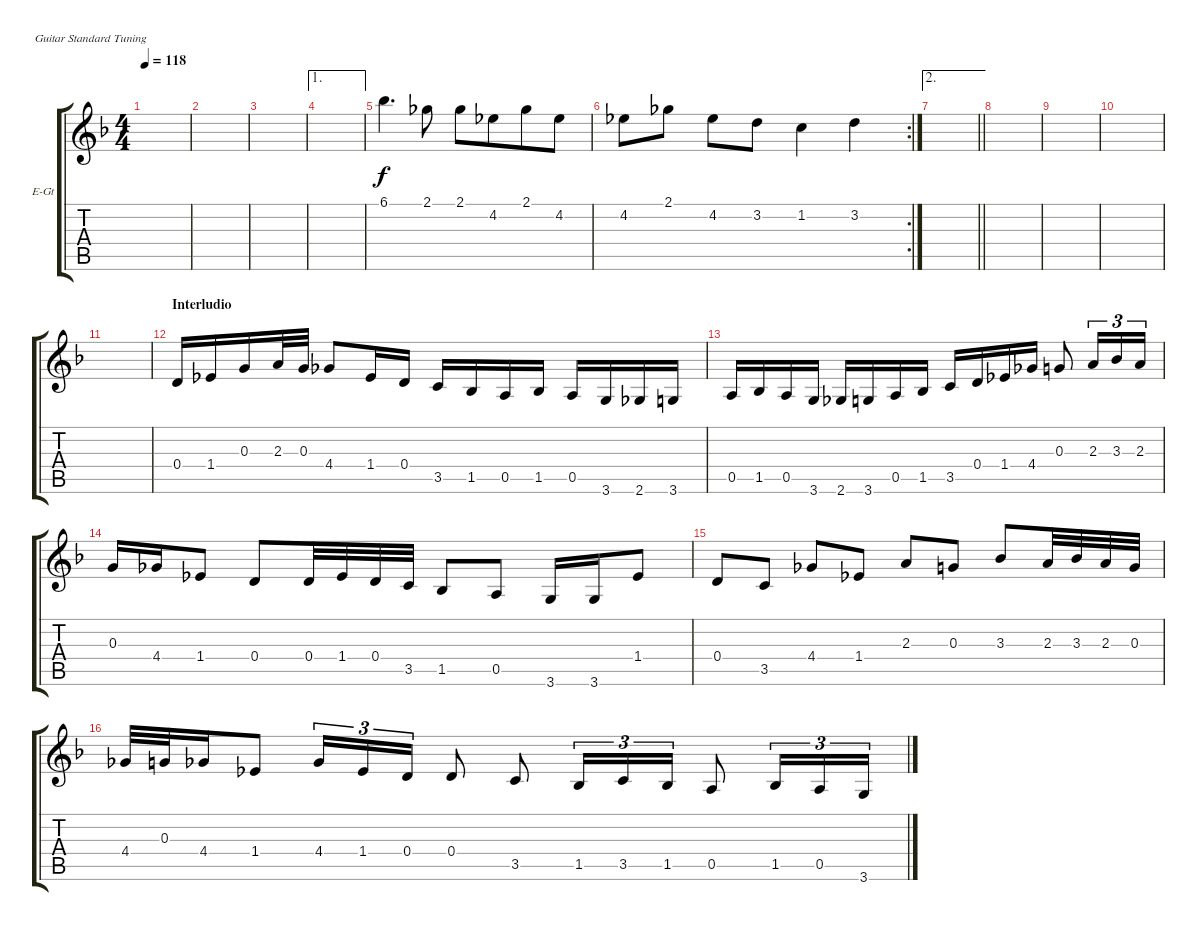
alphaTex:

\defaultSystemsLayout 4
\bracketExtendMode groupsimilarinstruments
\firstSystemTrackNameOrientation horizontal
\otherSystemsTrackNameOrientation horizontal
\track ("Electric Guitar" "E-Gt") {instrument overdrivenguitar}
\staff {score tabs}
\tuning (E4 B3 G3 D3 A2 E2)
\ts (4 4)
\tempo 118
\clef g2
\ks f
|
|
|
\ae 1
|
6.1.4{d} 2.1.8 2.1.8 4.2.8{beam merge} 2.1.8 4.2.8 |
\rc 2
4.2.8 2.1.8 4.2.8 3.2.8 1.2.4 3.2.4 |
\ae 2
\barLineRight lightlight
|
|
|
|
|
\section ("" "Interludio")
0.4.16 1.4.16 0.3.16 2.3.32 0.3.32 4.4.8 1.4.16 0.4.16 3.5.16 1.5.16 0.5.16 1.5.16 0.5.16 3.6.16 2.6.16 3.6.16 |
0.5.16 1.5.16 0.5.16 3.6.16 2.6.16 3.6.16 0.5.16 1.5.16 3.5.16 0.4.16 1.4.16 4.4.16 0.3.8 2.3.16{tu (3 2)} 3.3.16{tu (3 2)} 2.3.16{tu (3 2)} |
0.3.16 4.4.16 1.4.8 0.4.8 0.4.32 1.4.32 0.4.32 3.5.32 1.5.8 0.5.8 3.6.16 3.6.16 1.4.8 |
0.4.8 3.5.8 4.4.8 1.4.8 2.3.8 0.3.8 3.3.8 2.3.32 3.3.32 2.3.32 0.3.32 |
4.4.32 0.3.32 4.4.16 1.4.8 4.4.16{tu (3 2)} 1.4.16{tu (3 2)} 0.4.16{tu (3 2)} 0.4.8 3.5.8 1.5.16{tu (3 2)} 3.5.16{tu (3 2)} 1.5.16{tu (3 2)} 0.5.8 1.5.16{tu (3 2)} 0.5.16{tu (3 2)} 3.6.16{tu (3 2)}
